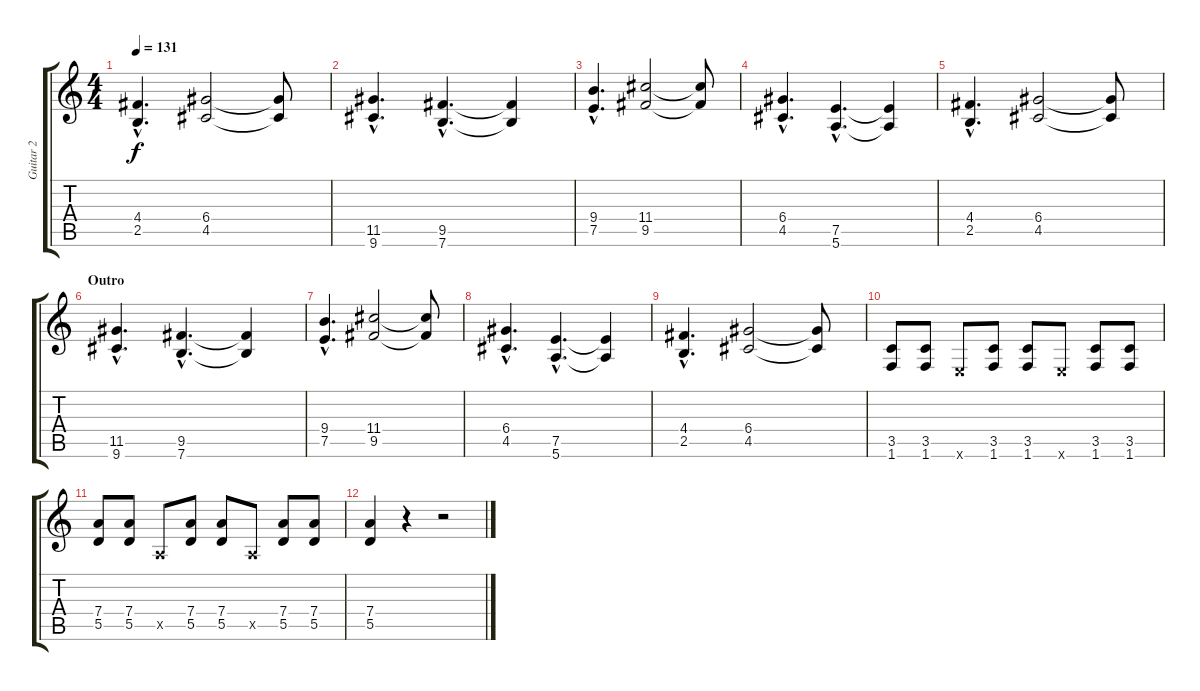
\track ("Guitar 2" "Guitar 2") {instrument distortionguitar}
\staff {score tabs}
\tuning (E4 B3 G3 D3 A2 E2) {hide}
\ts (4 4)
\tempo 131
\clef g2
\ks c
(4.4{hac} 2.5{hac}).4{d dy f} (6.4 4.5).2 (6.4{t} 4.5{t}).8 |
(11.5{hac} 9.6{hac}).4{d} (9.5{hac} 7.6{hac}).4{d} (9.5{t} 7.6{t}).4 |
(9.4{hac} 7.5{hac}).4{d} (11.4 9.5).2 (11.4{t} 9.5{t}).8 |
(6.4{hac} 4.5{hac}).4{d} (7.5{hac} 5.6{hac}).4{d} (7.5{t} 5.6{t}).4 |
(4.4{hac} 2.5{hac}).4{d} (6.4 4.5).2 (6.4{t} 4.5{t}).8 |
\section ("" "Outro")
(11.5{hac} 9.6{hac}).4{d} (9.5{hac} 7.6{hac}).4{d} (9.5{t} 7.6{t}).4 |
(9.4{hac} 7.5{hac}).4{d} (11.4 9.5).2 (11.4{t} 9.5{t}).8 |
(6.4{hac} 4.5{hac}).4{d} (7.5{hac} 5.6{hac}).4{d} (7.5{t} 5.6{t}).4 |
(4.4{hac} 2.5{hac}).4{d} (6.4 4.5).2 (6.4{t} 4.5{t}).8 |
(3.5 1.6).8 (3.5 1.6).8 0.6{x}.8 (3.5 1.6).8 (3.5 1.6).8 0.6{x}.8 (3.5 1.6).8 (3.5 1.6).8 |
(7.4 5.5).8 (7.4 5.5).8 0.5{x}.8 (7.4 5.5).8 (7.4 5.5).8 0.5{x}.8 (7.4 5.5).8 (7.4 5.5).8 |
(7.4 5.5).4 r.4 r.2
